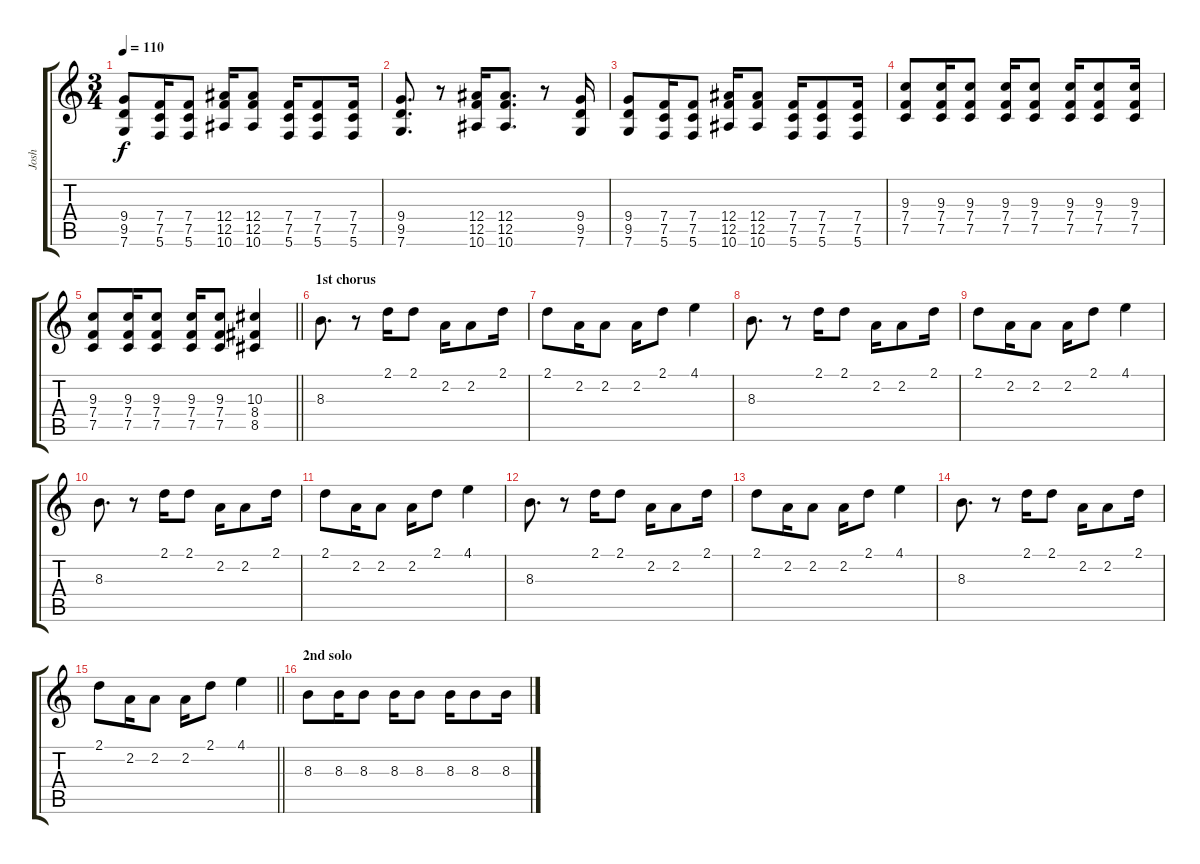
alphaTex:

\track ("Josh" "Josh") {instrument distortionguitar}
\staff {score tabs}
\tuning (C4 G3 Eb3 Bb2 F2 C2) {hide}
\ts (3 4)
\tempo 110
\clef g2
\ks c
(9.4 9.5 7.6).8{dy f} (7.4 7.5 5.6).16 (7.4 7.5 5.6).8 (12.4 12.5 10.6).16 (12.4 12.5 10.6).8 (7.4 7.5 5.6).16 (7.4 7.5 5.6).8 (7.4 7.5 5.6).16 |
(9.4 9.5 7.6).8{d} r.8 (12.4 12.5 10.6).16 (12.4 12.5 10.6).8{d} r.8 (9.4 9.5 7.6).16 |
(9.4 9.5 7.6).8 (7.4 7.5 5.6).16 (7.4 7.5 5.6).8 (12.4 12.5 10.6).16 (12.4 12.5 10.6).8 (7.4 7.5 5.6).16 (7.4 7.5 5.6).8 (7.4 7.5 5.6).16 |
(9.3 7.4 7.5).8 (9.3 7.4 7.5).16 (9.3 7.4 7.5).8 (9.3 7.4 7.5).16 (9.3 7.4 7.5).8 (9.3 7.4 7.5).16 (9.3 7.4 7.5).8 (9.3 7.4 7.5).16 |
\barLineRight lightlight
(9.3 7.4 7.5).8 (9.3 7.4 7.5).16 (9.3 7.4 7.5).8 (9.3 7.4 7.5).16 (9.3 7.4 7.5).8 (10.3 8.4 8.5).4 |
\section ("" "1st chorus")
8.3.8{d} r.8 2.1.16 2.1.8 2.2.16 2.2.8 2.1.16 |
2.1.8 2.2.16 2.2.8 2.2.16 2.1.8 4.1.4 |
8.3.8{d} r.8 2.1.16 2.1.8 2.2.16 2.2.8 2.1.16 |
2.1.8 2.2.16 2.2.8 2.2.16 2.1.8 4.1.4 |
8.3.8{d} r.8 2.1.16 2.1.8 2.2.16 2.2.8 2.1.16 |
2.1.8 2.2.16 2.2.8 2.2.16 2.1.8 4.1.4 |
8.3.8{d} r.8 2.1.16 2.1.8 2.2.16 2.2.8 2.1.16 |
2.1.8 2.2.16 2.2.8 2.2.16 2.1.8 4.1.4 |
8.3.8{d} r.8 2.1.16 2.1.8 2.2.16 2.2.8 2.1.16 |
\barLineRight lightlight
2.1.8 2.2.16 2.2.8 2.2.16 2.1.8 4.1.4 |
\section ("" "2nd solo")
8.3.8 8.3.16 8.3.8 8.3.16 8.3.8 8.3.16 8.3.8 8.3.16
